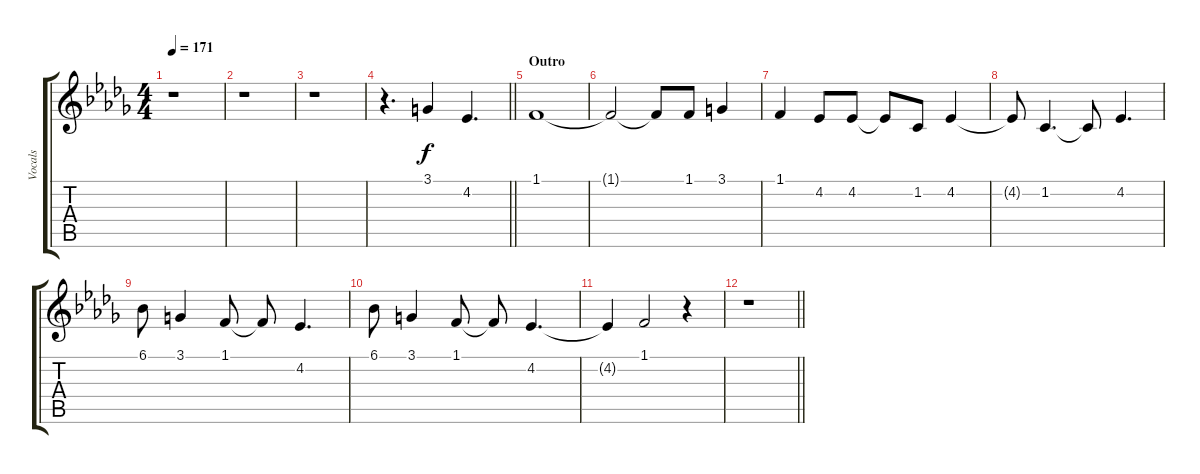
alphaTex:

\track ("Vocals" "Vocals") {instrument altosax}
\staff {score tabs}
\tuning (E4 B3 G3 D3 A2 E2) {hide}
\ts (4 4)
\tempo 171
\clef g2
\ks db
r.1{dy f} |
r.1 |
r.1 |
\barLineRight lightlight
r.4{d} 3.1.4 4.2.4{d} |
\section ("" "Outro")
1.1.1 |
1.1{t}.2 1.1{t}.8 1.1.8 3.1.4 |
1.1.4 4.2.8 4.2.8 4.2{t}.8 1.2.8 4.2.4 |
4.2{t}.8 1.2.4{d} 1.2{t}.8 4.2.4{d} |
6.1.8 3.1.4 1.1.8 1.1{t}.8 4.2.4{d} |
6.1.8 3.1.4 1.1.8 1.1{t}.8 4.2.4{d} |
4.2{t}.4 1.1.2 r.4 |
\barLineRight lightlight
r.1
